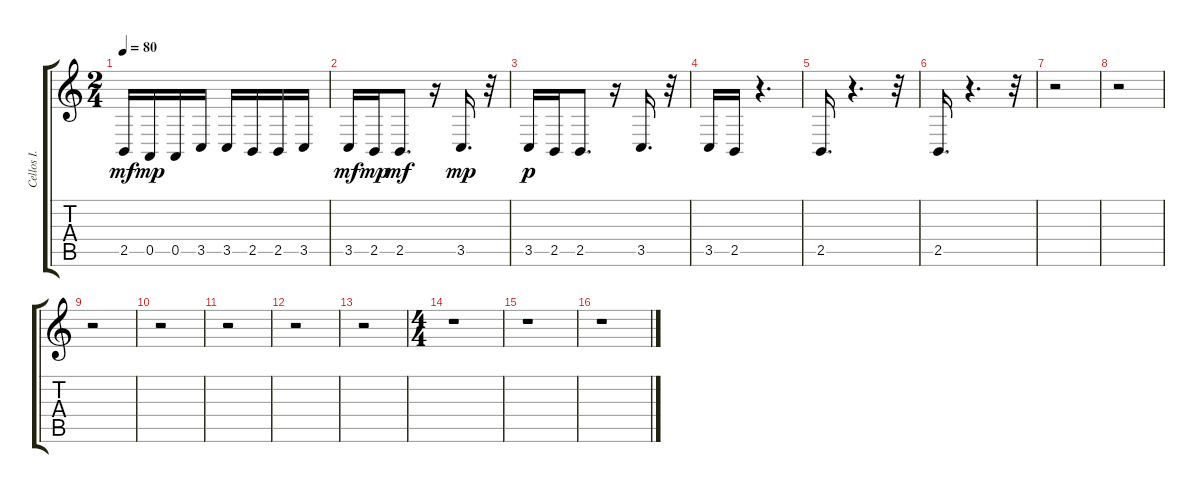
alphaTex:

\track ("Cellos I." "Cellos I.") {instrument pizzicatostrings}
\staff {score tabs}
\tuning (E4 B3 G3 D3 A2 E2) {hide}
\ts (2 4)
\tempo 80
\clef g2
\ks c
2.5.16{dy mf} 0.5.16{dy mp} 0.5.16 3.5.16 3.5.16 2.5.16 2.5.16 3.5.16 |
3.5.16{dy mf} 2.5.16{dy mp} 2.5.8{d dy mf} r.16 3.5.16{d dy mp} r.32 |
3.5.16{dy p} 2.5.16 2.5.8{d} r.16 3.5.16{d} r.32 |
3.5.16 2.5.16 r.4{d} |
2.5.16{d} r.4{d} r.32 |
2.5.16{d} r.4{d} r.32 |
r.2 |
r.2 |
r.2 |
r.2 |
r.2 |
r.2 |
r.2 |
\ts (4 4)
r.1 |
r.1 |
r.1
